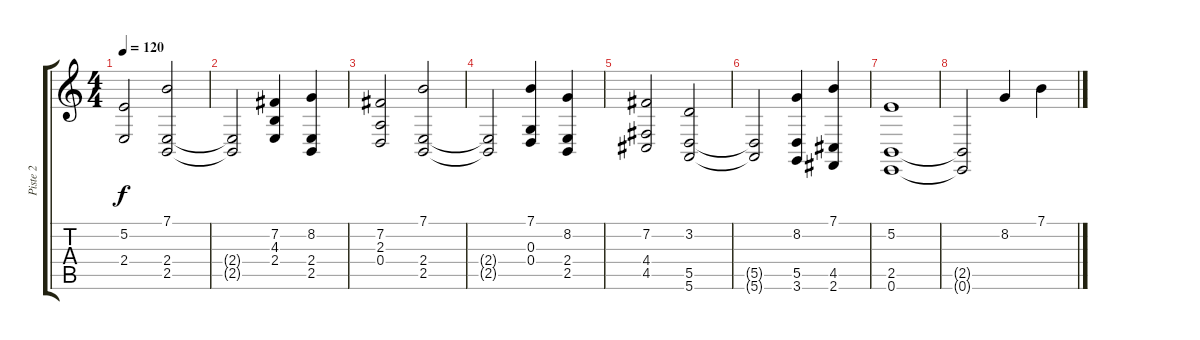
\track ("Piste 2" "Piste 2") {instrument orchestralharp}
\staff {score tabs}
\tuning (E4 B3 G3 D3 A2 E2) {hide}
\ts (4 4)
\tempo 120
\clef g2
\ks c
(5.2 2.4).2{dy f} (7.1 2.4 2.5).2 |
(2.4{t} 2.5{t}).2 (7.2 4.3 2.4).4 (8.2 2.4 2.5).4 |
(7.2 2.3 0.4).2 (7.1 2.4 2.5).2 |
(2.4{t} 2.5{t}).2 (7.1 0.3 0.4).4 (8.2 2.4 2.5).4 |
(7.2 4.4 4.5).2 (3.2 5.5 5.6).2 |
(5.5{t} 5.6{t}).2 (8.2 5.5 3.6).4 (7.1 4.5 2.6).4 |
(5.2 2.5 0.6).1 |
(2.5{t} 0.6{t}).2 8.2.4 7.1.4
